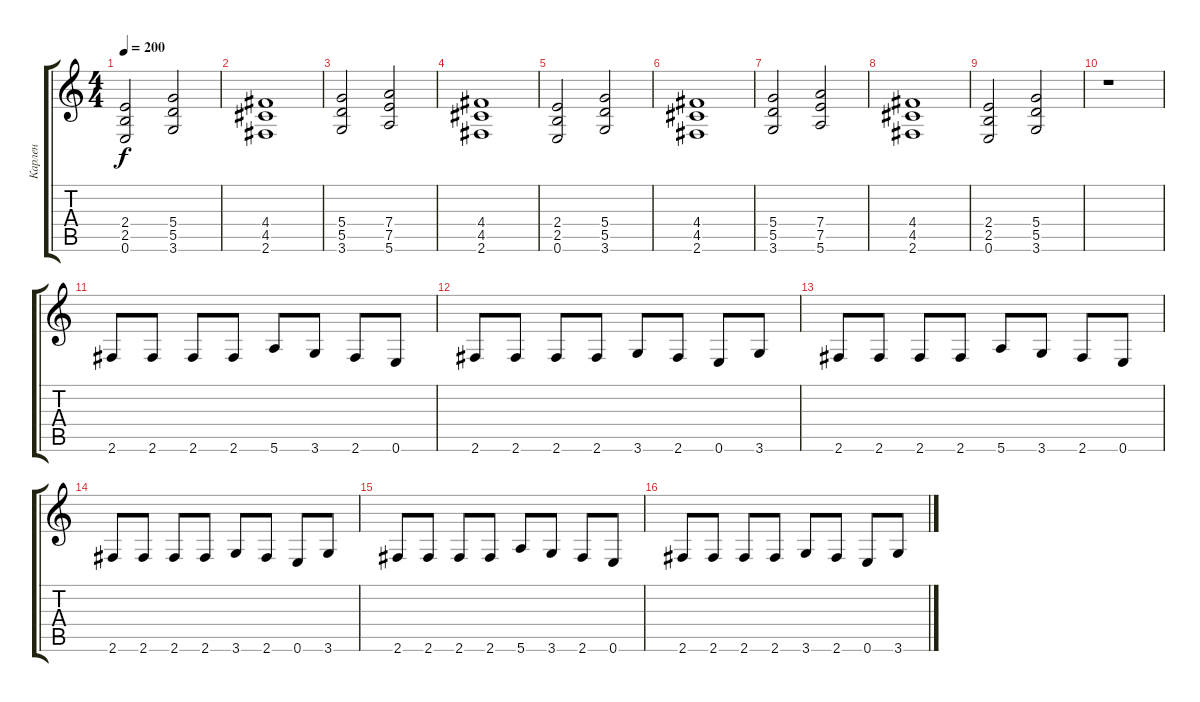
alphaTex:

\track ("Карлен" "Карлен") {instrument distortionguitar}
\staff {score tabs}
\tuning (E4 B3 G3 D3 A2 E2) {hide}
\ts (4 4)
\tempo 200
\clef g2
\ks c
(2.4 2.5 0.6).2{dy f} (5.4 5.5 3.6).2 |
(4.4 4.5 2.6).1 |
(5.4 5.5 3.6).2 (7.4 7.5 5.6).2 |
(4.4 4.5 2.6).1 |
(2.4 2.5 0.6).2 (5.4 5.5 3.6).2 |
(4.4 4.5 2.6).1 |
(5.4 5.5 3.6).2 (7.4 7.5 5.6).2 |
(4.4 4.5 2.6).1 |
(2.4 2.5 0.6).2 (5.4 5.5 3.6).2 |
r.1 |
2.6.8 2.6.8 2.6.8 2.6.8 5.6.8 3.6.8 2.6.8 0.6.8 |
2.6.8 2.6.8 2.6.8 2.6.8 3.6.8 2.6.8 0.6.8 3.6.8 |
2.6.8 2.6.8 2.6.8 2.6.8 5.6.8 3.6.8 2.6.8 0.6.8 |
2.6.8 2.6.8 2.6.8 2.6.8 3.6.8 2.6.8 0.6.8 3.6.8 |
2.6.8 2.6.8 2.6.8 2.6.8 5.6.8 3.6.8 2.6.8 0.6.8 |
2.6.8 2.6.8 2.6.8 2.6.8 3.6.8 2.6.8 0.6.8 3.6.8
